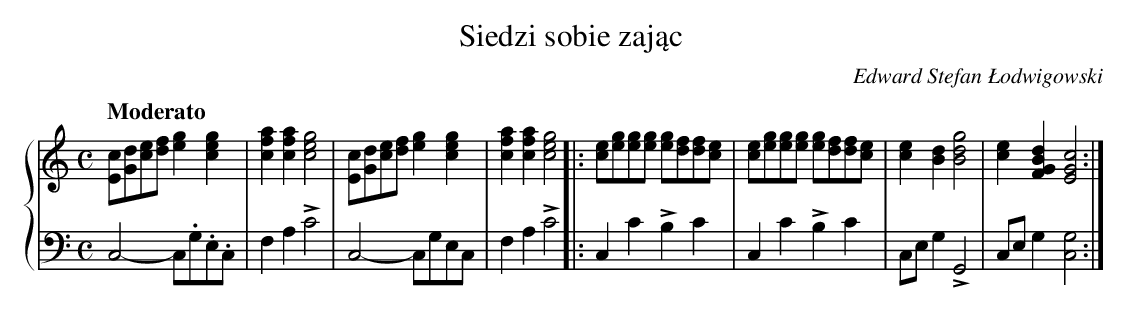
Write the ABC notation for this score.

X:1
T: Siedzi sobie zając
C: Edward Stefan Łodwigowski
L: 1/8
M: C
Q: "Moderato"
%%staves {1 2}
V: 1 clef=treble
V: 2 clef=bass
K: C
[V:1] [cE][dG][ec][fd][g2e2][g2e2c2] |
[V:2] C,4-C,.G,.E,.C, |
[V:1] [a2f2c2][a2f2c2][g4e4c4] |
[V:2] F,2A,2!accent!C4 |
[V:1] [cE][dG][ec][fd][g2e2][g2e2c2] |
[V:2] C,4-C,G,E,C, |
[V:1] [a2f2c2][a2f2c2][g4e4c4] ]|:
[V:2] F,2A,2!accent!C4 ]|:
[V:1] [ec][ge][ge][ge] [ge][fd][fd][ec] |
[V:2] C,2C2!accent!B,2C2 |
[V:1] [ec][ge][ge][ge] [ge][fd][fd][ec] |
[V:2] C,2C2!accent!B,2C2 |
[V:1] [e2c2][d2B2][g4d4B4] |
[V:2] C,E,G,2!accent!G,,4 |
[V:1] [e2c2][d2B2G2F2][c4G4E4] :|]
[V:2] C,E,G,2[G,4C,4] :|]
